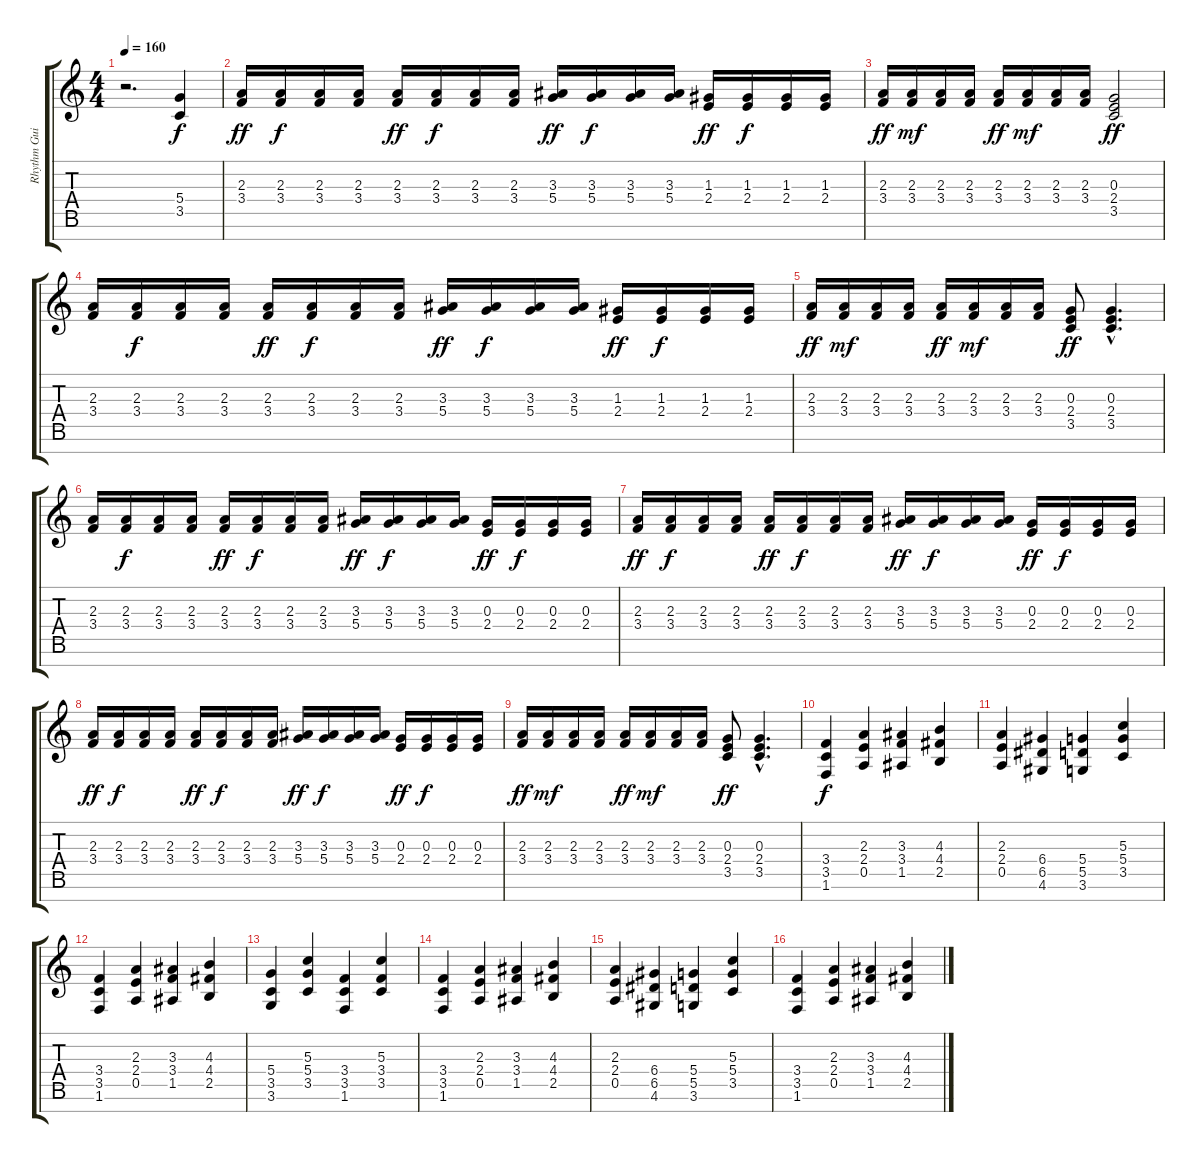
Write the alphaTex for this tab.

\track ("Rhythm Guitar (7 String)" "Rhythm Gui") {instrument distortionguitar}
\staff {score tabs}
\tuning (E4 B3 G3 D3 A2 E2 B1) {hide}
\ts (4 4)
\tempo 160
\clef g2
\ks c
r.2{d dy f instrument distortionguitar} (5.4 3.5).4 |
(2.3 3.4).16{dy ff} (2.3 3.4).16{dy f} (2.3 3.4).16 (2.3 3.4).16 (2.3 3.4).16{dy ff} (2.3 3.4).16{dy f} (2.3 3.4).16 (2.3 3.4).16 (3.3 5.4).16{dy ff} (3.3 5.4).16{dy f} (3.3 5.4).16 (3.3 5.4).16 (1.3 2.4).16{dy ff} (1.3 2.4).16{dy f} (1.3 2.4).16 (1.3 2.4).16 |
(2.3 3.4).16{dy ff} (2.3 3.4).16{dy mf} (2.3 3.4).16 (2.3 3.4).16 (2.3 3.4).16{dy ff} (2.3 3.4).16{dy mf} (2.3 3.4).16 (2.3 3.4).16 (0.3 2.4 3.5).2{dy ff} |
(2.3 3.4).16 (2.3 3.4).16{dy f} (2.3 3.4).16 (2.3 3.4).16 (2.3 3.4).16{dy ff} (2.3 3.4).16{dy f} (2.3 3.4).16 (2.3 3.4).16 (3.3 5.4).16{dy ff} (3.3 5.4).16{dy f} (3.3 5.4).16 (3.3 5.4).16 (1.3 2.4).16{dy ff} (1.3 2.4).16{dy f} (1.3 2.4).16 (1.3 2.4).16 |
(2.3 3.4).16{dy ff} (2.3 3.4).16{dy mf} (2.3 3.4).16 (2.3 3.4).16 (2.3 3.4).16{dy ff} (2.3 3.4).16{dy mf} (2.3 3.4).16 (2.3 3.4).16 (0.3 2.4 3.5).8{dy ff} (0.3{hac} 2.4{hac} 3.5{hac}).4{d} |
(2.3 3.4).16 (2.3 3.4).16{dy f} (2.3 3.4).16 (2.3 3.4).16 (2.3 3.4).16{dy ff} (2.3 3.4).16{dy f} (2.3 3.4).16 (2.3 3.4).16 (3.3 5.4).16{dy ff} (3.3 5.4).16{dy f} (3.3 5.4).16 (3.3 5.4).16 (0.3 2.4).16{dy ff} (0.3 2.4).16{dy f} (0.3 2.4).16 (0.3 2.4).16 |
(2.3 3.4).16{dy ff} (2.3 3.4).16{dy f} (2.3 3.4).16 (2.3 3.4).16 (2.3 3.4).16{dy ff} (2.3 3.4).16{dy f} (2.3 3.4).16 (2.3 3.4).16 (3.3 5.4).16{dy ff} (3.3 5.4).16{dy f} (3.3 5.4).16 (3.3 5.4).16 (0.3 2.4).16{dy ff} (0.3 2.4).16{dy f} (0.3 2.4).16 (0.3 2.4).16 |
(2.3 3.4).16{dy ff} (2.3 3.4).16{dy f} (2.3 3.4).16 (2.3 3.4).16 (2.3 3.4).16{dy ff} (2.3 3.4).16{dy f} (2.3 3.4).16 (2.3 3.4).16 (3.3 5.4).16{dy ff} (3.3 5.4).16{dy f} (3.3 5.4).16 (3.3 5.4).16 (0.3 2.4).16{dy ff} (0.3 2.4).16{dy f} (0.3 2.4).16 (0.3 2.4).16 |
(2.3 3.4).16{dy ff} (2.3 3.4).16{dy mf} (2.3 3.4).16 (2.3 3.4).16 (2.3 3.4).16{dy ff} (2.3 3.4).16{dy mf} (2.3 3.4).16 (2.3 3.4).16 (0.3 2.4 3.5).8{dy ff} (0.3{hac} 2.4{hac} 3.5{hac}).4{d} |
(3.4 3.5 1.6).4{dy f} (2.3 2.4 0.5).4 (3.3 3.4 1.5).4 (4.3 4.4 2.5).4 |
(2.3 2.4 0.5).4 (6.4 6.5 4.6).4 (5.4 5.5 3.6).4 (5.3 5.4 3.5).4 |
(3.4 3.5 1.6).4 (2.3 2.4 0.5).4 (3.3 3.4 1.5).4 (4.3 4.4 2.5).4 |
(5.4 3.5 3.6).4 (5.3 5.4 3.5).4 (3.4 3.5 1.6).4 (5.3 3.4 3.5).4 |
(3.4 3.5 1.6).4 (2.3 2.4 0.5).4 (3.3 3.4 1.5).4 (4.3 4.4 2.5).4 |
(2.3 2.4 0.5).4 (6.4 6.5 4.6).4 (5.4 5.5 3.6).4 (5.3 5.4 3.5).4 |
(3.4 3.5 1.6).4 (2.3 2.4 0.5).4 (3.3 3.4 1.5).4 (4.3 4.4 2.5).4
